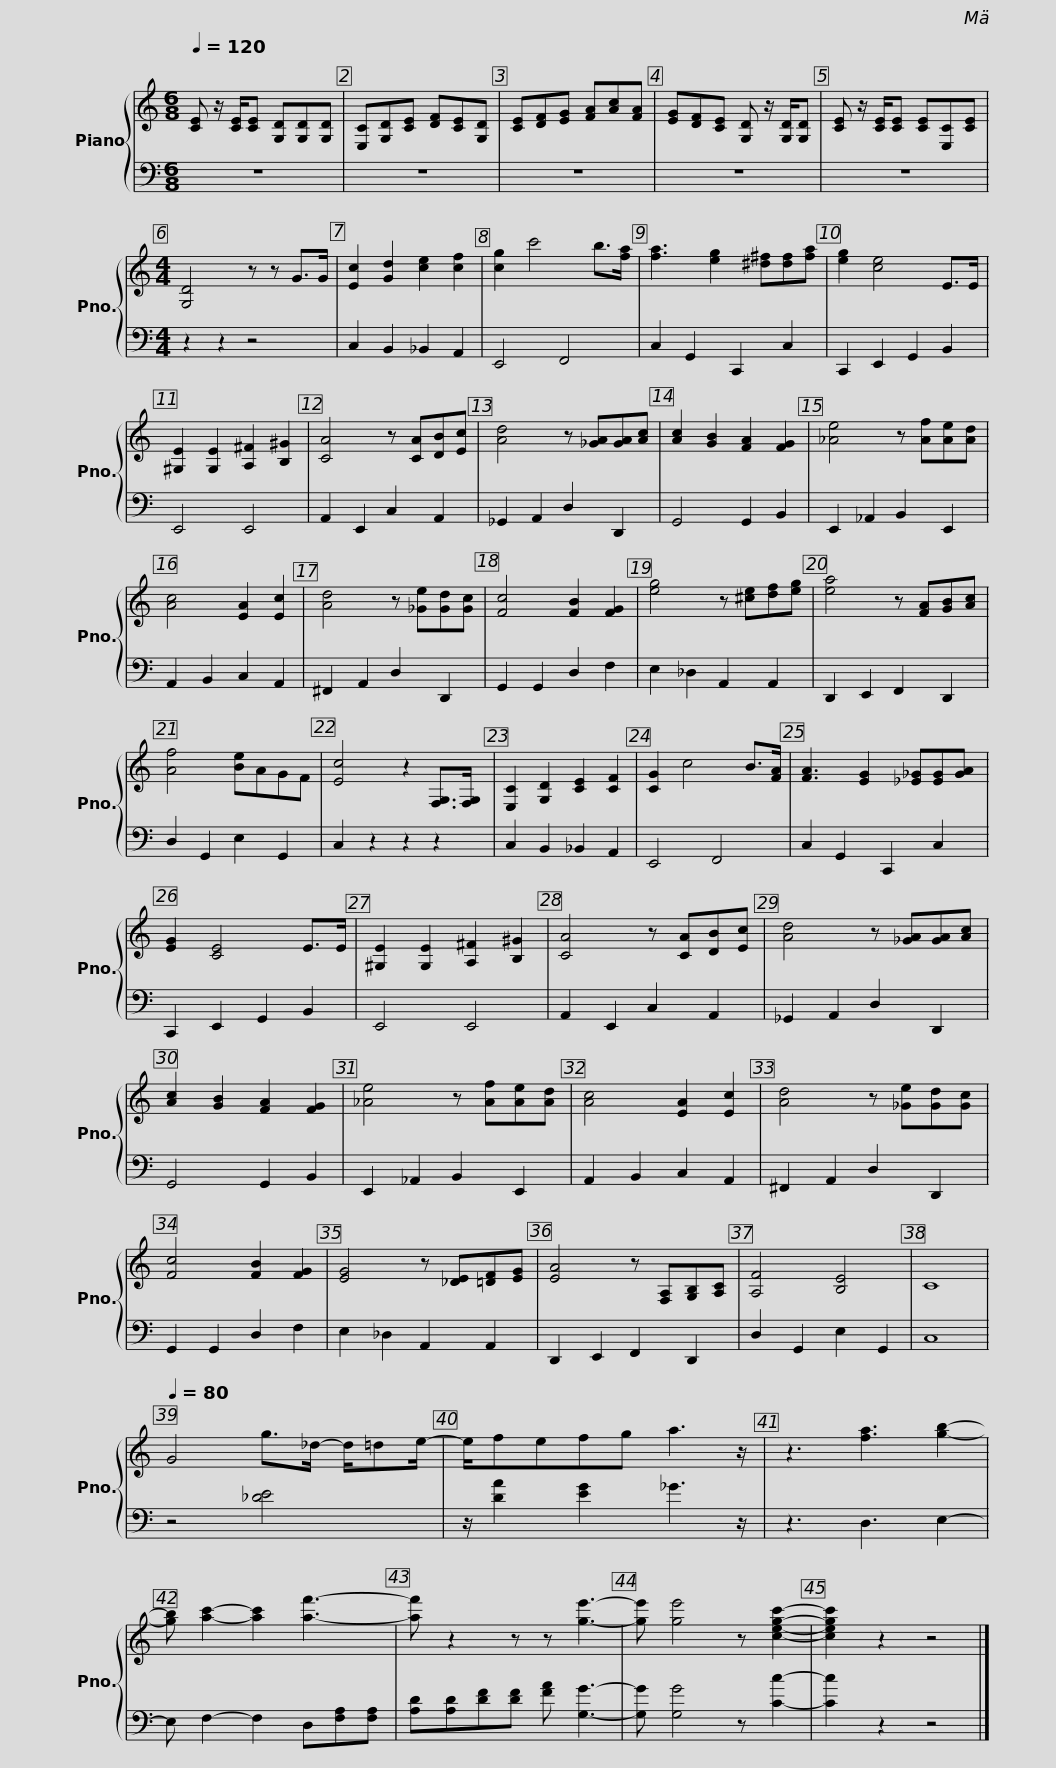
X:1
%%score { 1 | 2 }
L:1/8
Q:1/4=120
M:6/8
I:linebreak $
K:C
V:1 treble
V:2 bass
V:1
 [CE] z/ [CE]/[CE] [G,D][G,D][G,D] | [E,C][G,D][CE] [DF][CE][G,D] | [CE][DF][EG] [FA][Ac][FA] | [EG][DF][CE] [G,D] z/ [G,D]/[G,D] |$ [CE] z/ [CE]/[CE] [CE][E,C][CE] | %5
[M:4/4] [G,D]4 z z G>G | [Ec]2 [Gd]2 [ce]2 [cf]2 | [cg]2 c'4 b>[fa] |$ [fa]3 [eg]2 [^d^f][df][fa] | [eg]2 [ce]4 E>E | %10
 [^G,E]2 [G,E]2 [A,^F]2 [B,^G]2 | [CA]4 z [CA][DB][Ec] |$ [Ad]4 z [_GA][GA][Ac] | [Ac]2 [GB]2 [FA]2 [FG]2 | [_Ae]4 z [Af][Ae][Ad] | %15
 [Ac]4 [EA]2 [Ec]2 |$ [Ad]4 z [_Ge][Gd][Gc] | [Fc]4 [FB]2 [FG]2 | [eg]4 z [^ce][df][eg] | [ea]4 z [FA][GB][Ac] |$ %20
 [Af]4 [Be]AGF | [Ec]4 z2 [F,G,]>[F,G,] | [E,C]2 [G,D]2 [CE]2 [CF]2 | [CG]2 c4 B>[FA] |$ [FA]3 [EG]2 [_E_G][EG][GA] | %25
 [EG]2 [CE]4 E>E | [^G,E]2 [G,E]2 [A,^F]2 [B,^G]2 | [CA]4 z [CA][DB][Ec] |$ [Ad]4 z [_GA][GA][Ac] | [Ac]2 [GB]2 [FA]2 [FG]2 | %30
 [_Ae]4 z [Af][Ae][Ad] | [Ac]4 [EA]2 [Ec]2 |$ [Ad]4 z [_Ge][Gd][Gc] | [Fc]4 [FB]2 [FG]2 | [EG]4 z [_DE][=DF][EG] | %35
 [EA]4 z [F,A,][G,B,][A,C] |$ [A,F]4 [B,E]4 | C8 |[Q:1/4=80] G4 g>_d- d/=de/- | e/fefg a3 z/ |$ %40
 z3 [fa]3 [gb]2- | [gb] [ac']2- [ac']2 [af']3- | [af'] z2 z z [ge']3- | [ge'] [ge']4 z [cegc']2- | [cegc']2 z2 z4 |] %45
V:2
 z6 | z6 | z6 | z6 |$ z6 | %5
[M:4/4] z2 z2 z4 | C,2 B,,2 _B,,2 A,,2 | E,,4 F,,4 |$ C,2 G,,2 C,,2 C,2 | C,,2 E,,2 G,,2 B,,2 | %10
 E,,4 E,,4 | A,,2 E,,2 C,2 A,,2 |$ _G,,2 A,,2 D,2 D,,2 | G,,4 G,,2 B,,2 | E,,2 _A,,2 B,,2 E,,2 | %15
 A,,2 B,,2 C,2 A,,2 |$ ^F,,2 A,,2 D,2 D,,2 | G,,2 G,,2 D,2 F,2 | E,2 _D,2 A,,2 A,,2 | D,,2 E,,2 F,,2 D,,2 |$ %20
 D,2 G,,2 E,2 G,,2 | C,2 z2 z2 z2 | C,2 B,,2 _B,,2 A,,2 | E,,4 F,,4 |$ C,2 G,,2 C,,2 C,2 | %25
 C,,2 E,,2 G,,2 B,,2 | E,,4 E,,4 | A,,2 E,,2 C,2 A,,2 |$ _G,,2 A,,2 D,2 D,,2 | G,,4 G,,2 B,,2 | %30
 E,,2 _A,,2 B,,2 E,,2 | A,,2 B,,2 C,2 A,,2 |$ ^F,,2 A,,2 D,2 D,,2 | G,,2 G,,2 D,2 F,2 | E,2 _D,2 A,,2 A,,2 | %35
 D,,2 E,,2 F,,2 D,,2 |$ D,2 G,,2 E,2 G,,2 | C,8 | z4 [_DE]4 | z/ [DA]2 [EG]2 _G3 z/ |$ %40
 z3 D,3 E,2- | E, F,2- F,2 D,[F,A,][F,A,] | [A,D][A,D][DF][DF] [FA] [G,G]3- | [G,G] [G,G]4 z [Cc]2- | [Cc]2 z2 z4 |] %45
